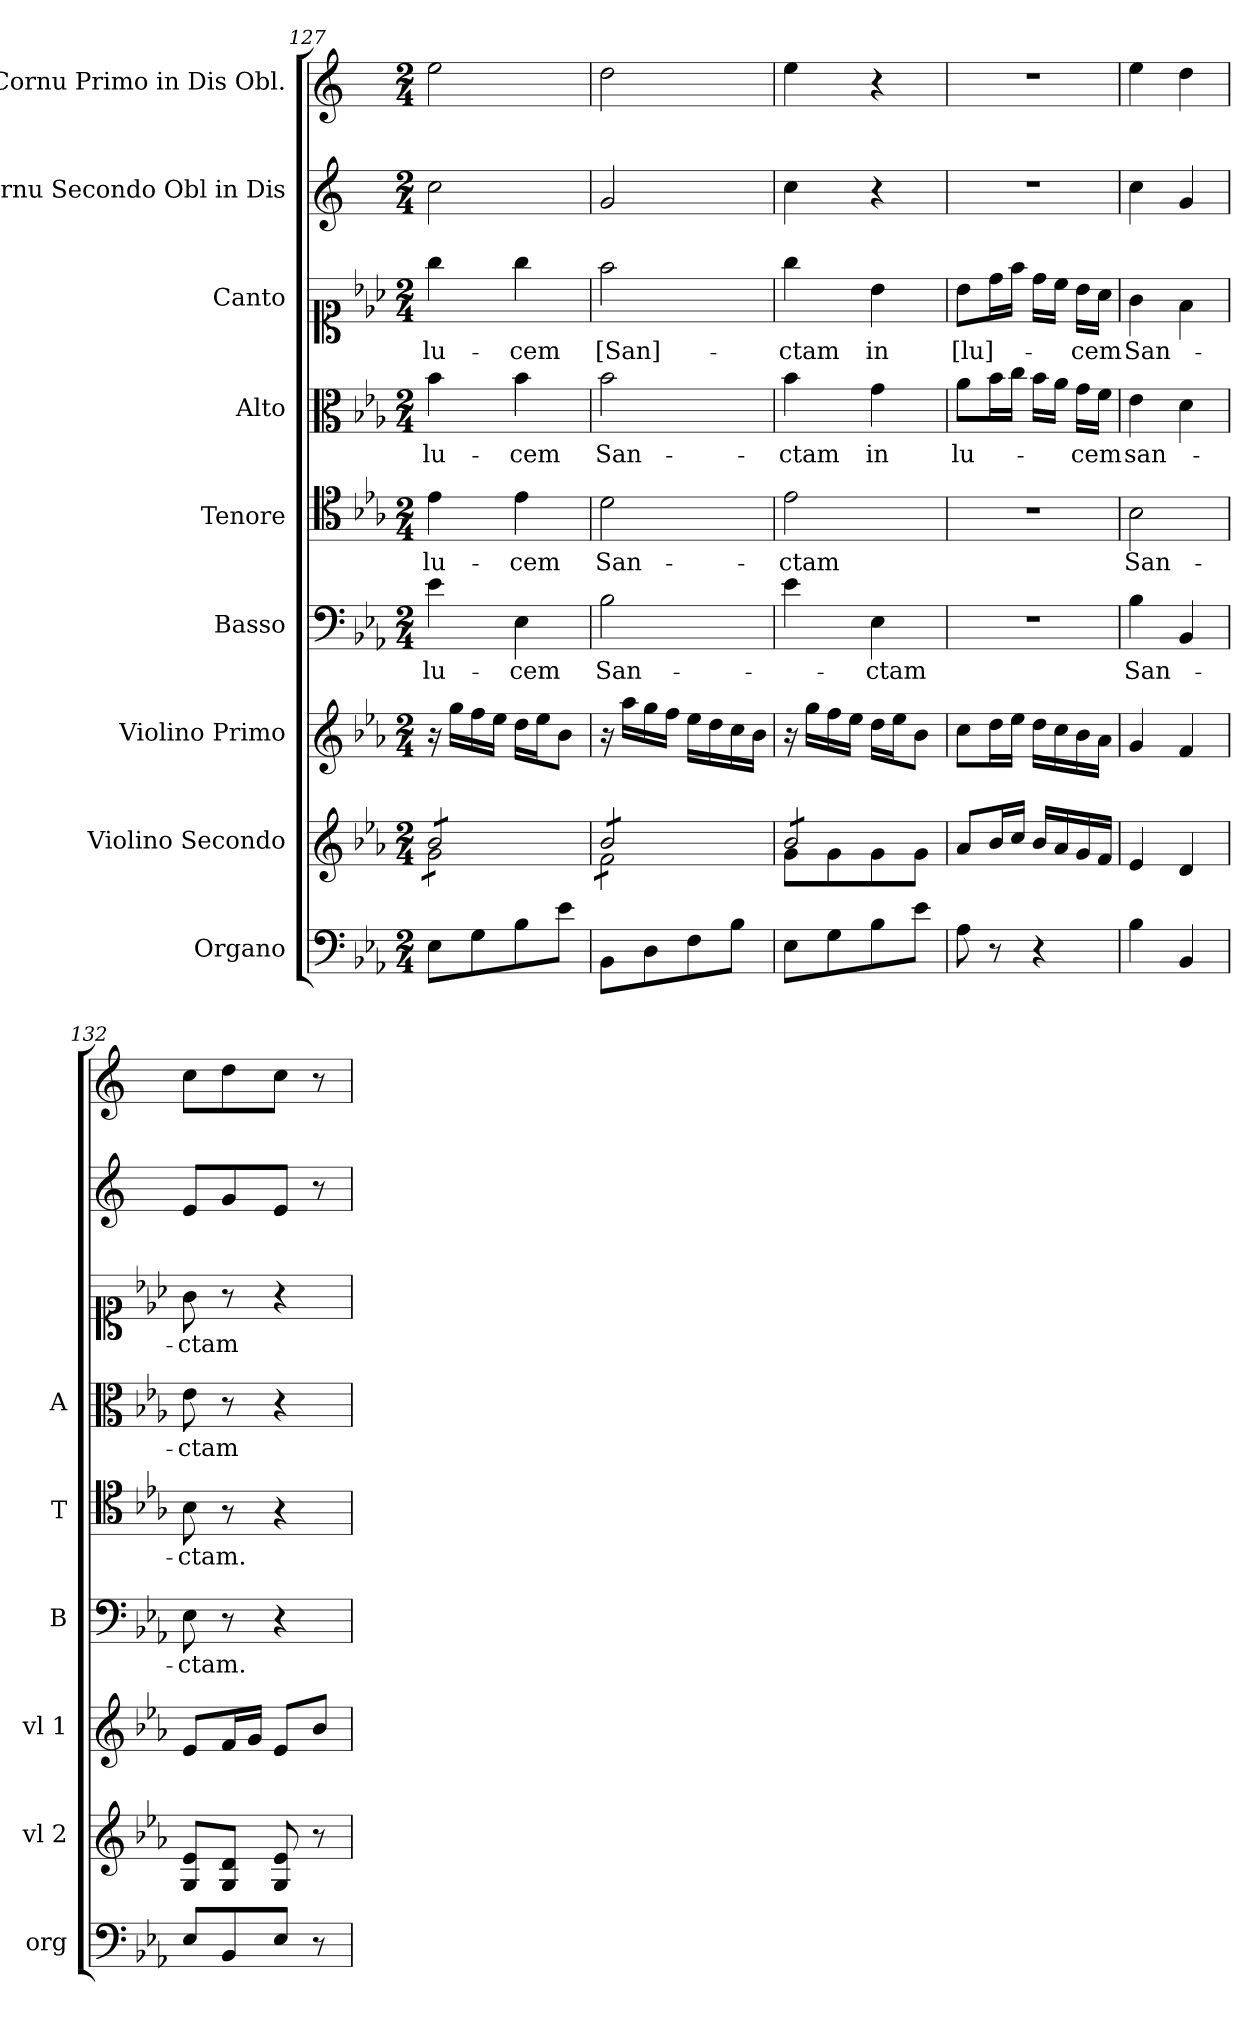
**kern	**kern	**kern	**dynam	**kern	**text	**kern	**text	**kern	**text	**kern	**text	**kern	**kern
*part9	*part8	*part7	*part7	*part6	*part6	*part5	*part5	*part4	*part4	*part3	*part3	*part2	*part1
*staff9	*staff8	*staff7	*staff7	*staff6	*staff6	*staff5	*staff5	*staff4	*staff4	*staff3	*staff3	*staff2	*staff1
*I"Organo	*I"Violino Secondo	*I"Violino Primo	*	*I"Basso	*	*I"Tenore	*	*I"Alto	*	*I"Canto	*	*I"Cornu Secondo Obl in Dis	*I"Cornu Primo in Dis Obl.
*I'org	*I'vl 2	*I'vl 1	*	*I'B	*	*I'T	*	*I'A	*	*	*	*	*
*clefF4	*clefG2	*clefG2	*	*clefF4	*	*clefC4	*	*clefC3	*	*clefC1	*	*clefG2	*clefG2
*	*	*	*	*	*	*	*	*	*	*	*	*ITrd5c9	*ITrd5c9
*k[b-e-a-]	*k[b-e-a-]	*k[b-e-a-]	*	*k[b-e-a-]	*	*k[b-e-a-]	*	*k[b-e-a-]	*	*k[b-e-a-]	*	*k[b-e-a-]	*k[b-e-a-]
*	*	*E-:	*	*E-:	*	*	*	*E-:	*	*E-:	*	*E-:	*E-:
*M2/4	*M2/4	*M2/4	*	*M2/4	*	*M2/4	*	*M2/4	*	*M2/4	*	*M2/4	*M2/4
=127	=127	=127	=127	=127	=127	=127	=127	=127	=127	=127	=127	=127	=127
*	*^	*	*	*	*	*	*	*	*	*	*	*	*
*	*tremolo	*	*	*	*	*	*	*	*	*	*	*	*	*
8E-\L	8b-/L	8g\L	16r	.	4e-\	lu-	4e-\	lu-	4b-\	lu-	4gg\	lu-	2e-\	2g\
.	.	.	16gg\LL	.	.	.	.	.	.	.	.	.	.	.
8G\	8b-/	8g\	16ff\	.	.	.	.	.	.	.	.	.	.	.
.	.	.	16ee-\JJ	.	.	.	.	.	.	.	.	.	.	.
8B-\	8b-/	8g\	16dd\LL	.	4E-\	-cem	4e-\	-cem	4b-\	-cem	4gg\	-cem	.	.
.	.	.	16ee-\J	.	.	.	.	.	.	.	.	.	.	.
8e-\J	8b-/J	8g\J	8b-\J	.	.	.	.	.	.	.	.	.	.	.
=128	=128	=128	=128	=128	=128	=128	=128	=128	=128	=128	=128	=128	=128	=128
8BB-\L	8b-/L	8f\L	16r	.	2B-\	San-	2d\	San-	2b-\	San-	2ff\	[San]-	2B-/	2f\
.	.	.	16aa-\LL	.	.	.	.	.	.	.	.	.	.	.
8D\	8b-/	8f\	16gg\	.	.	.	.	.	.	.	.	.	.	.
.	.	.	16ff\JJ	.	.	.	.	.	.	.	.	.	.	.
8F\	8b-/	8f\	16ee-\LL	.	.	.	.	.	.	.	.	.	.	.
.	.	.	16dd\	.	.	.	.	.	.	.	.	.	.	.
8B-\J	8b-/J	8f\J	16cc\	.	.	.	.	.	.	.	.	.	.	.
.	.	.	16b-\JJ	.	.	.	.	.	.	.	.	.	.	.
=129	=129	=129	=129	=129	=129	=129	=129	=129	=129	=129	=129	=129	=129	=129
8E-\L	8b-/L	8g\L	16r	.	4e-\	.	2e-\	-ctam	4b-\	-ctam	4gg\	-ctam	4e-\	4g\
.	.	.	16gg\LL	.	.	.	.	.	.	.	.	.	.	.
8G\	8b-/	8g\	16ff\	.	.	.	.	.	.	.	.	.	.	.
.	.	.	16ee-\JJ	.	.	.	.	.	.	.	.	.	.	.
8B-\	8b-/	8g\	16dd\LL	.	4E-\	-ctam	.	.	4g\	in	4b-\	in	4r	4r
.	.	.	16ee-\J	.	.	.	.	.	.	.	.	.	.	.
8e-\J	8b-/J	8g\J	8b-\J	.	.	.	.	.	.	.	.	.	.	.
*	*Xtremolo	*	*	*	*	*	*	*	*	*	*	*	*	*
*	*v	*v	*	*	*	*	*	*	*	*	*	*	*	*
=130	=130	=130	=130	=130	=130	=130	=130	=130	=130	=130	=130	=130	=130
8A-\	8a-/L	8cc\L	.	2r	.	2r	.	8a-\L	lu-	8b-\L	[lu]-	2r	2r
8r	16b-/L	16dd\L	.	.	.	.	.	16b-\L	.	16dd\L	.	.	.
.	16cc/JJ	16ee-\JJ	.	.	.	.	.	16cc\JJ	.	16ff\JJ	.	.	.
4r	16b-/LL	16dd\LL	.	.	.	.	.	16b-\LL	.	16dd\LL	.	.	.
.	16a-/	16cc\	.	.	.	.	.	16a-\JJ	.	16cc\JJ	.	.	.
.	16g/	16b-\	.	.	.	.	.	16g\LL	-cem	16b-\LL	-cem	.	.
.	16f/JJ	16a-\JJ	.	.	.	.	.	16f\JJ	.	16a-\JJ	.	.	.
=131	=131	=131	=131	=131	=131	=131	=131	=131	=131	=131	=131	=131	=131
4B-\	4e-/	4g/	.	4B-\	San-	2B-\	San-	4e-\	san-	4g\	San-	4e-\	4g\
4BB-/	4d/	4f/	.	4BB-/	.	.	.	4d\	.	4f\	.	4B-/	4f\
=132	=132	=132	=132	=132	=132	=132	=132	=132	=132	=132	=132	=132	=132
8E-/L	8G/ 8e-/L	8e-/L	.	8E-\	-ctam.	8B-\	-ctam.	8e-\	-ctam	8g\	-ctam	8G/L	8e-\L
8BB-/	8G/ 8d/J	16f/L	.	8r	.	8r	.	8r	.	8r	.	8B-/	8f\
.	.	16g/JJ	.	.	.	.	.	.	.	.	.	.	.
!	!	!	!LO:DY:b	!	!	!	!	!	!	!	!	!	!
8E-/J	8G/ 8e-/	8e-/L	po.	4r	.	4r	.	4r	.	4r	.	8G/J	8e-\J
8r	8r	8b-/J	.	.	.	.	.	.	.	.	.	8r	8r
=	=	=	=	=	=	=	=	=	=	=	=	=	=
*-	*-	*-	*-	*-	*-	*-	*-	*-	*-	*-	*-	*-	*-
